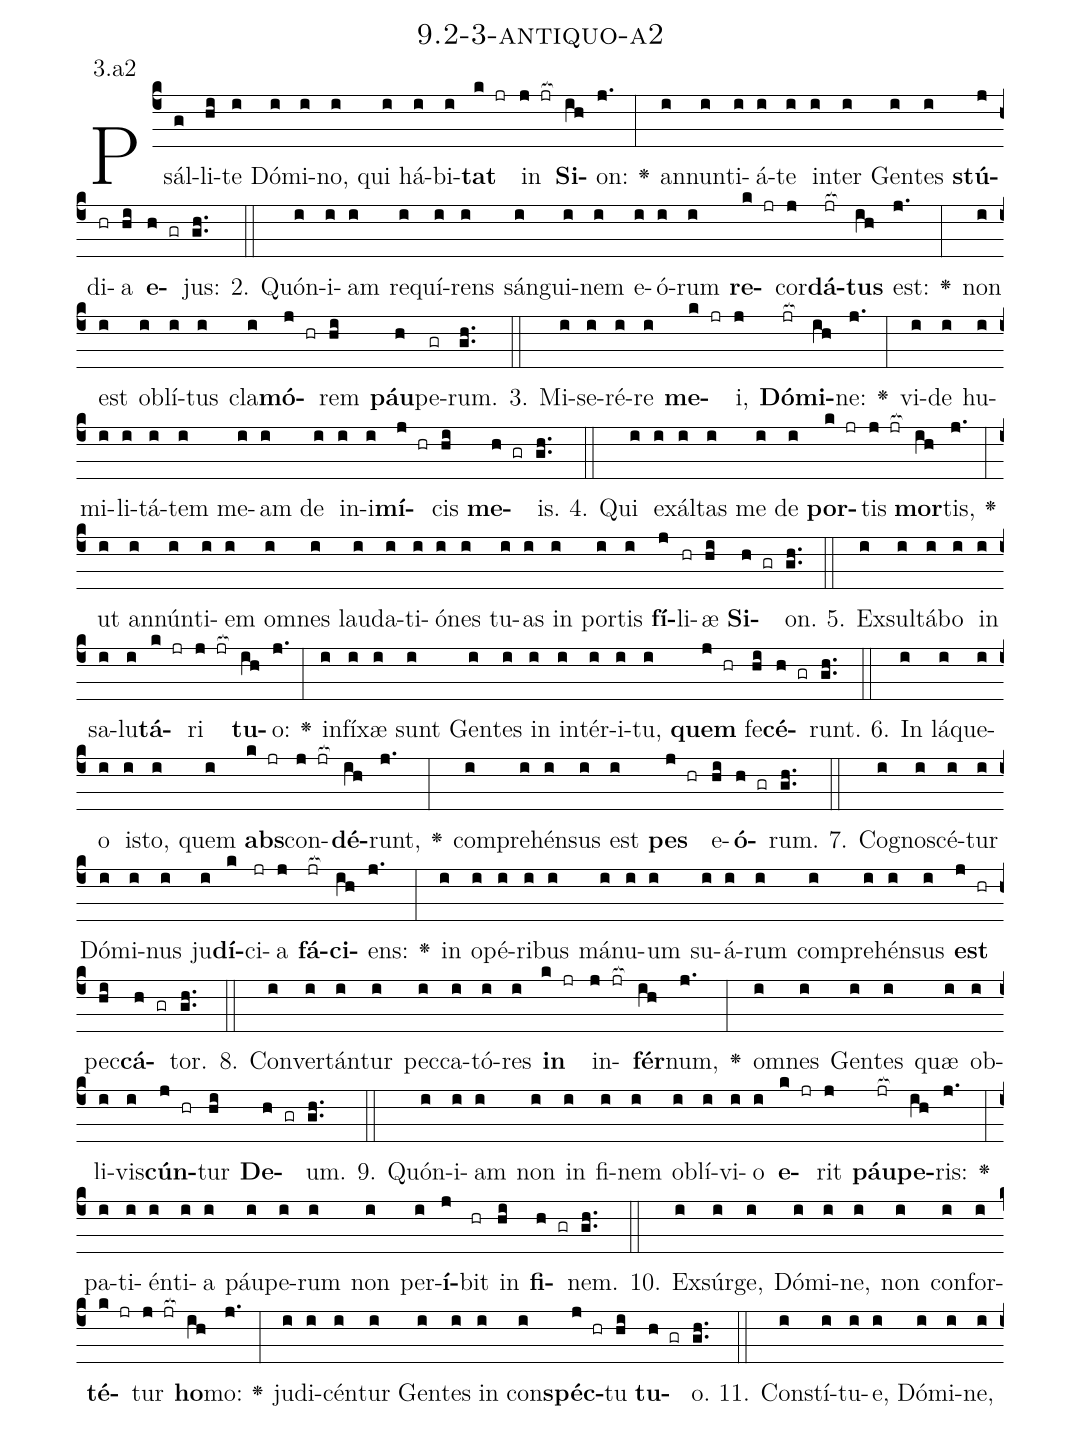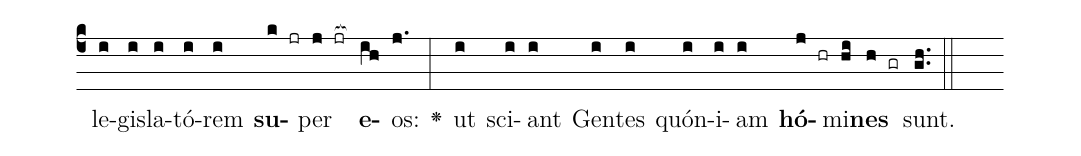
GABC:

name: 9.2-3-antiquo-a2;
annotation: 3.a2;
%%
(c4)Psál(g)li(hi)te(i) Dó(i)mi(i)no,(i) qui(i) há(i)bi(i)<b>tat</b>(k jr) in(j jr[ocb:1{]) <b>Si</b>(ih[ocb:0}])on:(j.) <v>\greheightstar</v>(:) an(i)nun(i)ti(i)á(i)te(i) in(i)ter(i) Gen(i)tes(i) <b>stú</b>(j)di(hr)a(hi) <b>e</b>(h gr)jus:(gh..) (::)
2. Quón(i)i(i)am(i) re(i)quí(i)rens(i) sán(i)gui(i)nem(i) e(i)ó(i)rum(i) <b>re</b>(k jr)cor(j)<b>dá</b>(jr[ocb:1{])<b>tus</b>(ih[ocb:0}]) est:(j.) <v>\greheightstar</v>(:) non(i) est(i) ob(i)lí(i)tus(i) cla(i)<b>mó</b>(j hr)rem(hi) <b>páu</b>(h)pe(gr)rum.(gh..) (::)
3. Mi(i)se(i)ré(i)re(i) <b>me</b>(k jr)i,(j) <b>Dó</b>(jr[ocb:1{])<b>mi</b>(ih[ocb:0}])ne:(j.) <v>\greheightstar</v>(:) vi(i)de(i) hu(i)mi(i)li(i)tá(i)tem(i) me(i)am(i) de(i) in(i)i(i)<b>mí</b>(j hr)cis(hi) <b>me</b>(h gr)is.(gh..) (::)
4. Qui(i) ex(i)ál(i)tas(i) me(i) de(i) <b>por</b>(k jr)tis(j jr[ocb:1{]) <b>mor</b>(ih[ocb:0}])tis,(j.) <v>\greheightstar</v>(:) ut(i) an(i)nún(i)ti(i)em(i) om(i)nes(i) lau(i)da(i)ti(i)ó(i)nes(i) tu(i)as(i) in(i) por(i)tis(i) <b>fí</b>(j)li(hr)æ(hi) <b>Si</b>(h gr)on.(gh..) (::)
5. Ex(i)sul(i)tá(i)bo(i) in(i) sa(i)lu(i)<b>tá</b>(k jr)ri(j jr[ocb:1{]) <b>tu</b>(ih[ocb:0}])o:(j.) <v>\greheightstar</v>(:) in(i)fí(i)xæ(i) sunt(i) Gen(i)tes(i) in(i) in(i)tér(i)i(i)tu,(i) <b>quem</b>(j hr) fe(hi)<b>cé</b>(h gr)runt.(gh..) (::)
6. In(i) lá(i)que(i)o(i) is(i)to,(i) quem(i) <b>abs</b>(k jr)con(j jr[ocb:1{])<b>dé</b>(ih[ocb:0}])runt,(j.) <v>\greheightstar</v>(:) com(i)pre(i)hén(i)sus(i) est(i) <b>pes</b>(j hr) e(hi)<b>ó</b>(h gr)rum.(gh..) (::)
7. Co(i)gno(i)scé(i)tur(i) Dó(i)mi(i)nus(i) ju(i)<b>dí</b>(k)ci(jr)a(j) <b>fá</b>(jr[ocb:1{])<b>ci</b>(ih[ocb:0}])ens:(j.) <v>\greheightstar</v>(:) in(i) o(i)pé(i)ri(i)bus(i) má(i)nu(i)um(i) su(i)á(i)rum(i) com(i)pre(i)hén(i)sus(i) <b>est</b>(j hr) pec(hi)<b>cá</b>(h gr)tor.(gh..) (::)
8. Con(i)ver(i)tán(i)tur(i) pec(i)ca(i)tó(i)res(i) <b>in</b>(k jr) in(j jr[ocb:1{])<b>fér</b>(ih[ocb:0}])num,(j.) <v>\greheightstar</v>(:) om(i)nes(i) Gen(i)tes(i) quæ(i) ob(i)li(i)vis(i)<b>cún</b>(j hr)tur(hi) <b>De</b>(h gr)um.(gh..) (::)
9. Quón(i)i(i)am(i) non(i) in(i) fi(i)nem(i) ob(i)lí(i)vi(i)o(i) <b>e</b>(k jr)rit(j) <b>páu</b>(jr[ocb:1{])<b>pe</b>(ih[ocb:0}])ris:(j.) <v>\greheightstar</v>(:) pa(i)ti(i)én(i)ti(i)a(i) páu(i)pe(i)rum(i) non(i) per(i)<b>í</b>(j)bit(hr) in(hi) <b>fi</b>(h gr)nem.(gh..) (::)
10. Ex(i)súr(i)ge,(i) Dó(i)mi(i)ne,(i) non(i) con(i)for(i)<b>té</b>(k jr)tur(j jr[ocb:1{]) <b>ho</b>(ih[ocb:0}])mo:(j.) <v>\greheightstar</v>(:) ju(i)di(i)cén(i)tur(i) Gen(i)tes(i) in(i) con(i)<b>spéc</b>(j hr)tu(hi) <b>tu</b>(h gr)o.(gh..) (::)
11. Con(i)stí(i)tu(i)e,(i) Dó(i)mi(i)ne,(i) le(i)gis(i)la(i)tó(i)rem(i) <b>su</b>(k jr)per(j jr[ocb:1{]) <b>e</b>(ih[ocb:0}])os:(j.) <v>\greheightstar</v>(:) ut(i) sci(i)ant(i) Gen(i)tes(i) quón(i)i(i)am(i) <b>hó</b>(j hr)mi(hi)<b>nes</b>(h gr) sunt.(gh..) (::)
